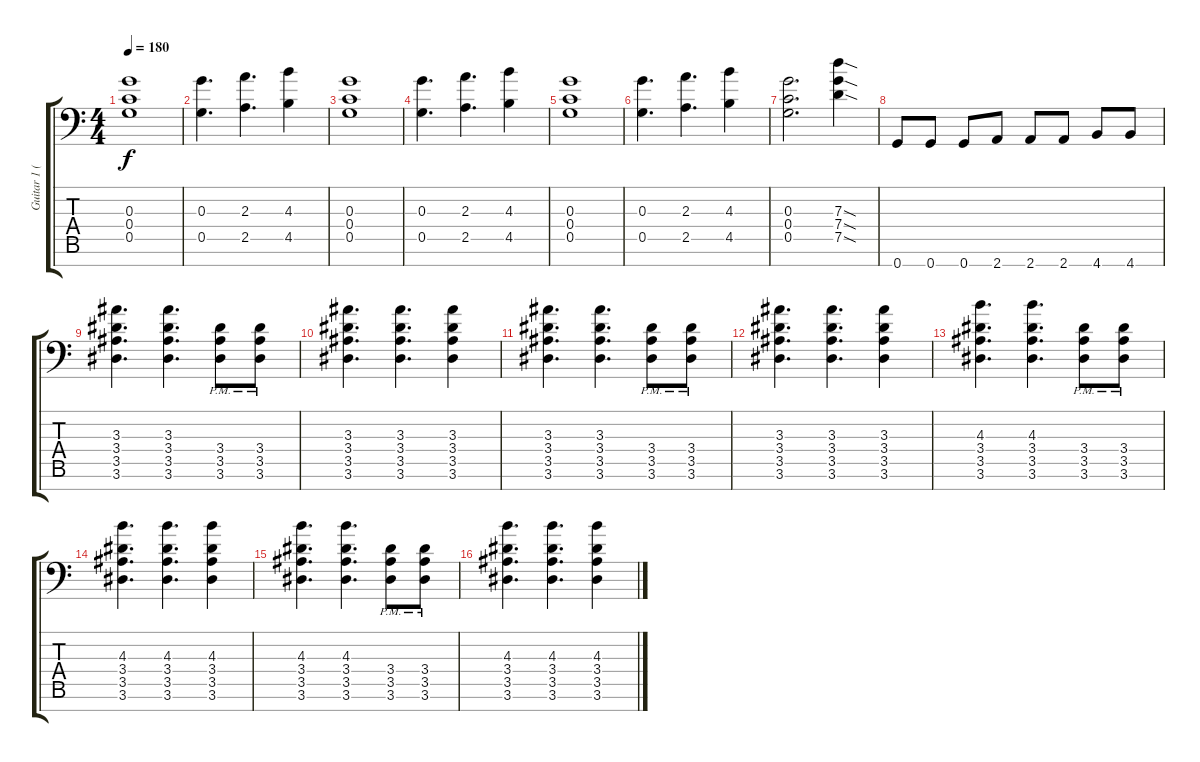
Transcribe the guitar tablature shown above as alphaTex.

\track ("Guitar 1 (acoustic and electric)" "Guitar 1 (") {instrument acousticguitarsteel}
\staff {score tabs}
\tuning (E4 C4 G3 C3 G2 C2 G1) {hide}
\ts (4 4)
\tempo 180
\clef f4
\ks c
(0.3 0.4 0.5).1{dy f} |
(0.3 0.5).4{d} (2.3 2.5).4{d} (4.3 4.5).4 |
(0.3 0.4 0.5).1 |
(0.3 0.5).4{d} (2.3 2.5).4{d} (4.3 4.5).4 |
(0.3 0.4 0.5).1 |
(0.3 0.5).4{d} (2.3 2.5).4{d} (4.3 4.5).4 |
(0.3 0.4 0.5).2{d} (7.3{sod} 7.4{sod} 7.5{sod}).4 |
0.7.8 0.7.8 0.7.8 2.7.8 2.7.8 2.7.8 4.7.8 4.7.8 |
(3.3 3.4 3.5 3.6).4{d} (3.3 3.4 3.5 3.6).4{d} (3.4{pm} 3.5{pm} 3.6{pm}).8 (3.4{pm} 3.5{pm} 3.6{pm}).8 |
(3.3 3.4 3.5 3.6).4{d} (3.3 3.4 3.5 3.6).4{d} (3.3 3.4 3.5 3.6).4 |
(3.3 3.4 3.5 3.6).4{d} (3.3 3.4 3.5 3.6).4{d} (3.4{pm} 3.5{pm} 3.6{pm}).8 (3.4{pm} 3.5{pm} 3.6{pm}).8 |
(3.3 3.4 3.5 3.6).4{d} (3.3 3.4 3.5 3.6).4{d} (3.3 3.4 3.5 3.6).4 |
(4.3 3.4 3.5 3.6).4{d} (4.3 3.4 3.5 3.6).4{d} (3.4{pm} 3.5{pm} 3.6{pm}).8 (3.4{pm} 3.5{pm} 3.6{pm}).8 |
(4.3 3.4 3.5 3.6).4{d} (4.3 3.4 3.5 3.6).4{d} (4.3 3.4 3.5 3.6).4 |
(4.3 3.4 3.5 3.6).4{d} (4.3 3.4 3.5 3.6).4{d} (3.4{pm} 3.5{pm} 3.6{pm}).8 (3.4{pm} 3.5{pm} 3.6{pm}).8 |
(4.3 3.4 3.5 3.6).4{d} (4.3 3.4 3.5 3.6).4{d} (4.3 3.4 3.5 3.6).4
